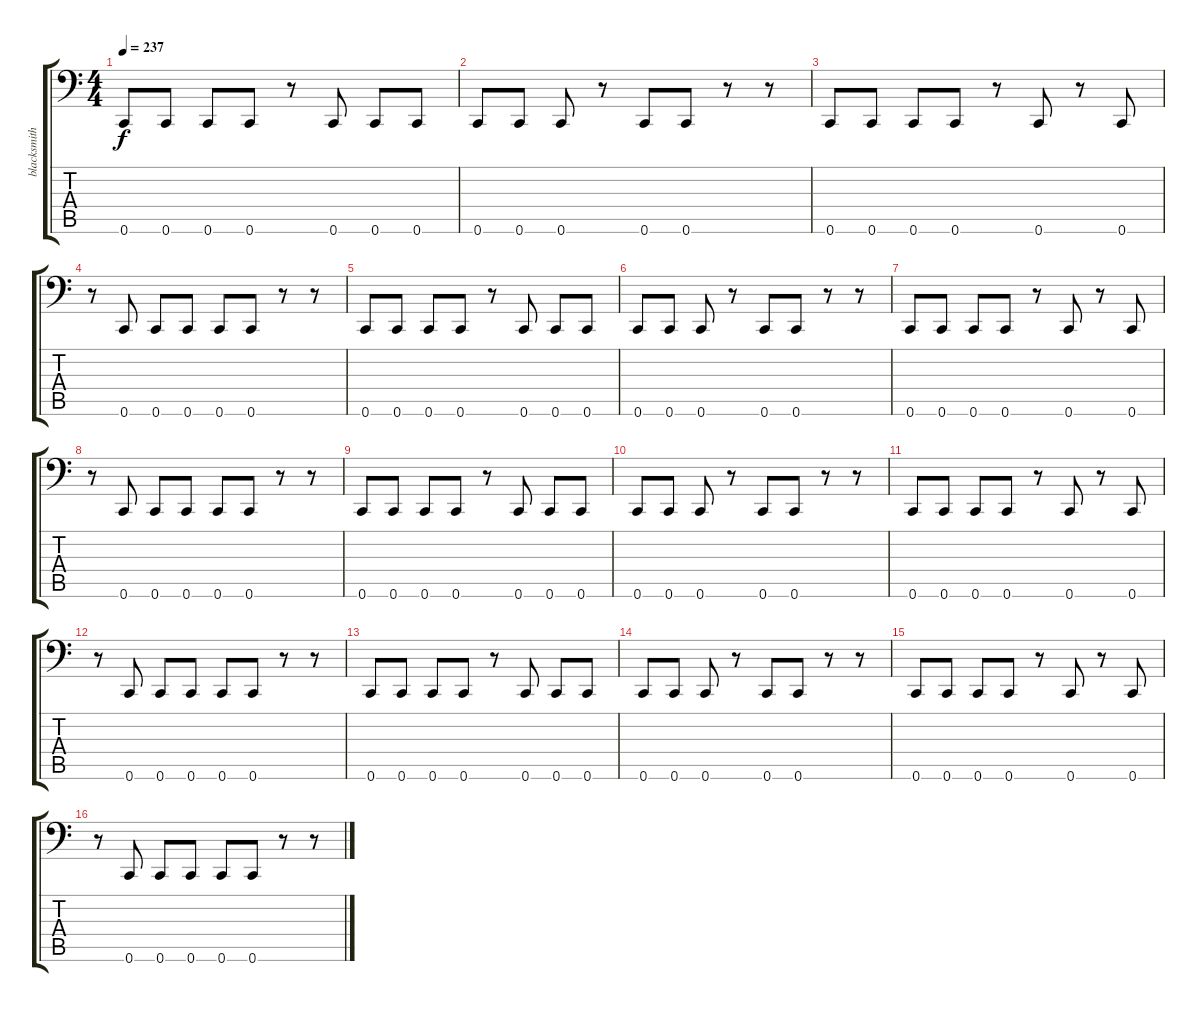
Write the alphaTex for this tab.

\track ("blacksmith" "blacksmith") {instrument electricbassfinger}
\staff {score tabs}
\tuning (D3 A2 F2 C2 G1 C1) {hide}
\ts (4 4)
\tempo 237
\clef f4
\ks c
0.6.8{dy f volume 10 instrument electricbassfinger} 0.6.8 0.6.8 0.6.8 r.8 0.6.8 0.6.8 0.6.8 |
0.6.8 0.6.8 0.6.8 r.8 0.6.8 0.6.8 r.8 r.8 |
0.6.8 0.6.8 0.6.8 0.6.8 r.8 0.6.8 r.8 0.6.8 |
r.8 0.6.8 0.6.8 0.6.8 0.6.8 0.6.8 r.8 r.8 |
0.6.8 0.6.8 0.6.8 0.6.8 r.8 0.6.8 0.6.8 0.6.8 |
0.6.8 0.6.8 0.6.8 r.8 0.6.8 0.6.8 r.8 r.8 |
0.6.8 0.6.8 0.6.8 0.6.8 r.8 0.6.8 r.8 0.6.8 |
r.8 0.6.8 0.6.8 0.6.8 0.6.8 0.6.8 r.8 r.8 |
0.6.8 0.6.8 0.6.8 0.6.8 r.8 0.6.8 0.6.8 0.6.8 |
0.6.8 0.6.8 0.6.8 r.8 0.6.8 0.6.8 r.8 r.8 |
0.6.8 0.6.8 0.6.8 0.6.8 r.8 0.6.8 r.8 0.6.8 |
r.8 0.6.8 0.6.8 0.6.8 0.6.8 0.6.8 r.8 r.8 |
0.6.8 0.6.8 0.6.8 0.6.8 r.8 0.6.8 0.6.8 0.6.8 |
0.6.8 0.6.8 0.6.8 r.8 0.6.8 0.6.8 r.8 r.8 |
0.6.8 0.6.8 0.6.8 0.6.8 r.8 0.6.8 r.8 0.6.8 |
r.8 0.6.8 0.6.8 0.6.8 0.6.8 0.6.8 r.8 r.8
